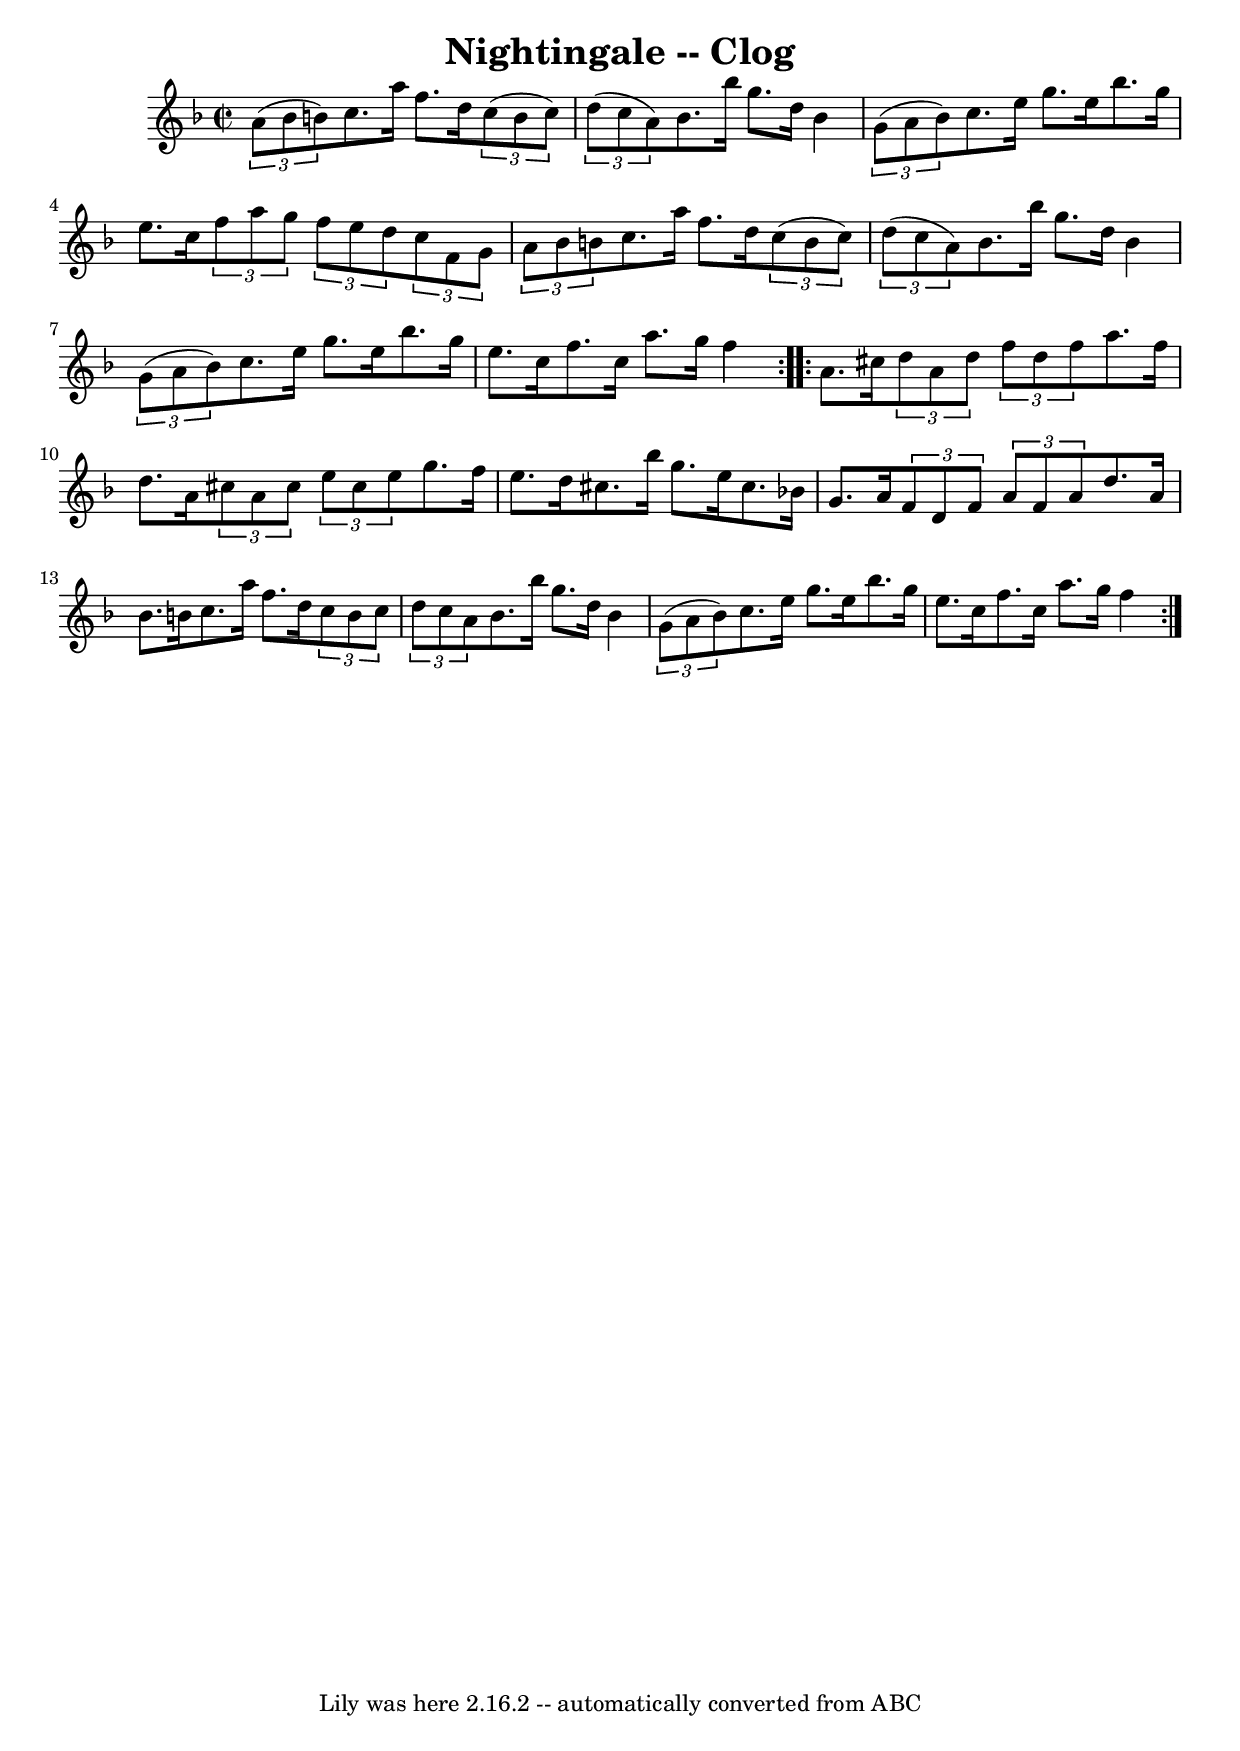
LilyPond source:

\version "2.7.40"
\include "Mammoth.ily"
\header {
	%% book = "Ryan's Mammoth Collection"
	crossRefNumber = "1"
	footnotes = ""
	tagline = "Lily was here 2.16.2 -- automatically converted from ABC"
	title = "Nightingale -- Clog"
}
voicedefault =  {
\set Score.defaultBarType = "empty"

\repeat volta 2 {
\override Staff.TimeSignature #'style = #'C
 \time 2/2 \key f \major   \times 2/3 { a'8 (bes'8 b'8) } |
   
 c''8. a''16 f''8. d''16    \times 2/3 { c''8 (b'8 c''8) } 
  \times 2/3 { d''8 (c''8 a'8) } |
 bes'8. bes''16    
g''8. d''16 bes'4    \times 2/3 { g'8 (a'8 bes'8) } |
   
 c''8. e''16 g''8. e''16 bes''8. g''16 e''8. c''16  
|
 \times 2/3 { f''8 a''8 g''8  } \times 2/3 { f''8 e''8    
d''8  } \times 2/3 { c''8 f'8 g'8  } \times 2/3 { a'8 bes'8 b'8 
 } |
 c''8. a''16 f''8. d''16    \times 2/3 { c''8 (b'8 
 c''8) }   \times 2/3 { d''8 (c''8 a'8) } |
 bes'8.    
bes''16 g''8. d''16 bes'4    \times 2/3 { g'8 (a'8 bes'8) } 
|
 c''8. e''16 g''8. e''16 bes''8. g''16 e''8.    
c''16  |
 f''8. c''16 a''8. g''16 f''4  }     
\repeat volta 2 { a'8. cis''16  |
 \times 2/3 { d''8 a'8    
d''8  } \times 2/3 { f''8 d''8 f''8  } a''8. f''16 d''8.    
a'16  |
 \times 2/3 { cis''8 a'8 cis''8  } \times 2/3 { e''8    
cis''8 e''8  } g''8. f''16 e''8. d''16  |
 cis''8.    
bes''16 g''8. e''16 cis''8. bes'!16 g'8. a'16  |
     
\times 2/3 { f'8 d'8 f'8  } \times 2/3 { a'8 f'8 a'8  } d''8. 
 a'16 bes'8. b'16  |
 c''8. a''16 f''8. d''16    
\times 2/3 { c''8 b'8 c''8  } \times 2/3 { d''8 c''8 a'8  } 
|
 bes'8. bes''16 g''8. d''16 bes'4    \times 2/3 { g'8 (
 a'8 bes'8) } |
 c''8. e''16 g''8. e''16 bes''8.   
 g''16 e''8. c''16  |
 f''8. c''16 a''8. g''16 f''4  
}   
}

\score{
    <<

	\context Staff="default"
	{
	    \voicedefault 
	}

    >>
	\layout {
	}
	\midi {}
}
